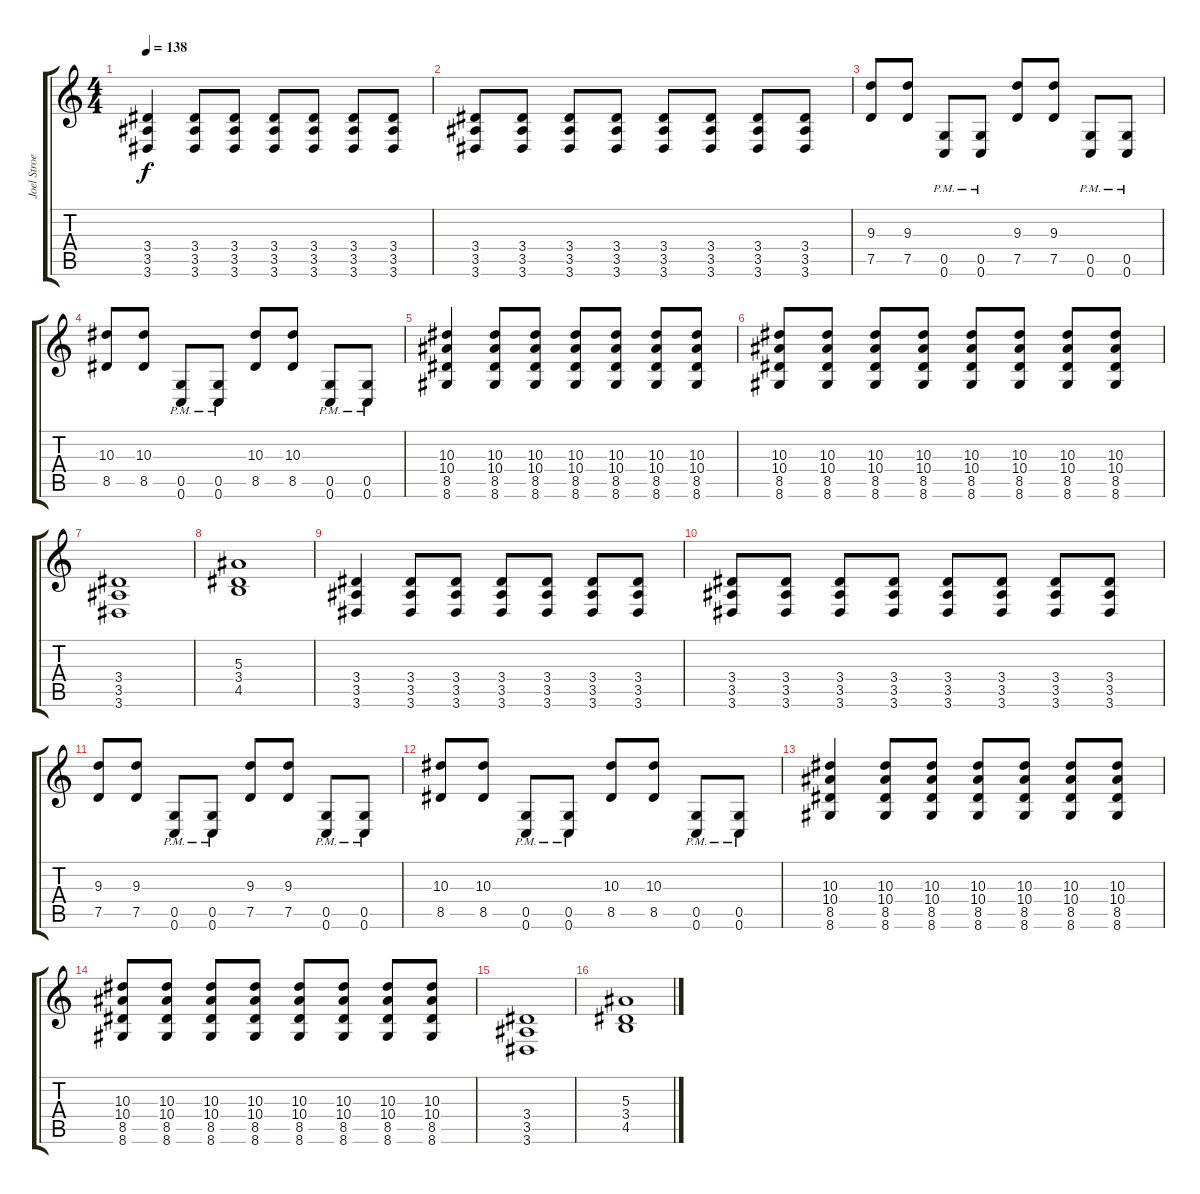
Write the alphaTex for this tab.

\track ("Joel Stroetzel" "Joel Stroe") {instrument distortionguitar}
\staff {score tabs}
\tuning (D4 A3 F3 C3 G2 C2) {hide}
\ts (4 4)
\tempo 138
\clef g2
\ks c
(3.4 3.5 3.6).4{dy f} (3.4 3.5 3.6).8 (3.4 3.5 3.6).8 (3.4 3.5 3.6).8 (3.4 3.5 3.6).8 (3.4 3.5 3.6).8 (3.4 3.5 3.6).8 |
(3.4 3.5 3.6).8 (3.4 3.5 3.6).8 (3.4 3.5 3.6).8 (3.4 3.5 3.6).8 (3.4 3.5 3.6).8 (3.4 3.5 3.6).8 (3.4 3.5 3.6).8 (3.4 3.5 3.6).8 |
(9.3 7.5).8 (9.3 7.5).8 (0.5{pm} 0.6{pm}).8 (0.5{pm} 0.6{pm}).8 (9.3 7.5).8 (9.3 7.5).8 (0.5{pm} 0.6{pm}).8 (0.5{pm} 0.6{pm}).8 |
(10.3 8.5).8 (10.3 8.5).8 (0.5{pm} 0.6{pm}).8 (0.5{pm} 0.6{pm}).8 (10.3 8.5).8 (10.3 8.5).8 (0.5{pm} 0.6{pm}).8 (0.5{pm} 0.6{pm}).8 |
(10.3 10.4 8.5 8.6).4 (10.3 10.4 8.5 8.6).8 (10.3 10.4 8.5 8.6).8 (10.3 10.4 8.5 8.6).8 (10.3 10.4 8.5 8.6).8 (10.3 10.4 8.5 8.6).8 (10.3 10.4 8.5 8.6).8 |
(10.3 10.4 8.5 8.6).8 (10.3 10.4 8.5 8.6).8 (10.3 10.4 8.5 8.6).8 (10.3 10.4 8.5 8.6).8 (10.3 10.4 8.5 8.6).8 (10.3 10.4 8.5 8.6).8 (10.3 10.4 8.5 8.6).8 (10.3 10.4 8.5 8.6).8 |
(3.4 3.5 3.6).1 |
(5.3 3.4 4.5).1 |
(3.4 3.5 3.6).4 (3.4 3.5 3.6).8 (3.4 3.5 3.6).8 (3.4 3.5 3.6).8 (3.4 3.5 3.6).8 (3.4 3.5 3.6).8 (3.4 3.5 3.6).8 |
(3.4 3.5 3.6).8 (3.4 3.5 3.6).8 (3.4 3.5 3.6).8 (3.4 3.5 3.6).8 (3.4 3.5 3.6).8 (3.4 3.5 3.6).8 (3.4 3.5 3.6).8 (3.4 3.5 3.6).8 |
(9.3 7.5).8 (9.3 7.5).8 (0.5{pm} 0.6{pm}).8 (0.5{pm} 0.6{pm}).8 (9.3 7.5).8 (9.3 7.5).8 (0.5{pm} 0.6{pm}).8 (0.5{pm} 0.6{pm}).8 |
(10.3 8.5).8 (10.3 8.5).8 (0.5{pm} 0.6{pm}).8 (0.5{pm} 0.6{pm}).8 (10.3 8.5).8 (10.3 8.5).8 (0.5{pm} 0.6{pm}).8 (0.5{pm} 0.6{pm}).8 |
(10.3 10.4 8.5 8.6).4 (10.3 10.4 8.5 8.6).8 (10.3 10.4 8.5 8.6).8 (10.3 10.4 8.5 8.6).8 (10.3 10.4 8.5 8.6).8 (10.3 10.4 8.5 8.6).8 (10.3 10.4 8.5 8.6).8 |
(10.3 10.4 8.5 8.6).8 (10.3 10.4 8.5 8.6).8 (10.3 10.4 8.5 8.6).8 (10.3 10.4 8.5 8.6).8 (10.3 10.4 8.5 8.6).8 (10.3 10.4 8.5 8.6).8 (10.3 10.4 8.5 8.6).8 (10.3 10.4 8.5 8.6).8 |
(3.4 3.5 3.6).1 |
(5.3 3.4 4.5).1
